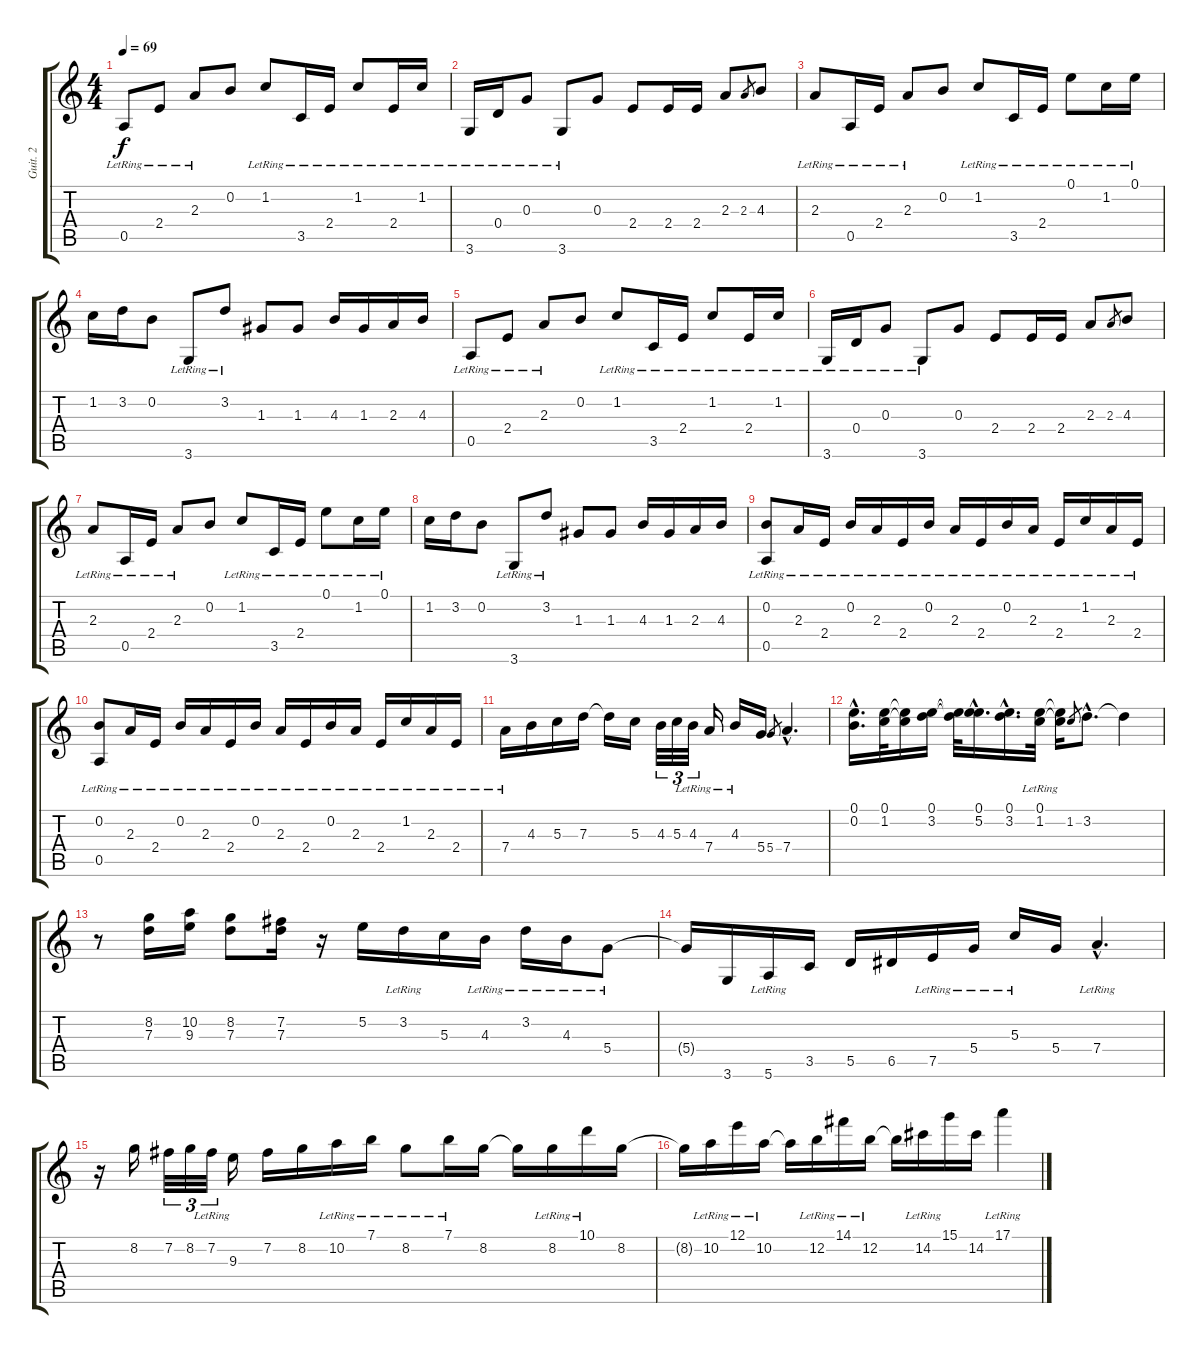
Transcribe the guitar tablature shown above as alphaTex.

\track ("Guit. 2" "Guit. 2") {instrument distortionguitar}
\staff {score tabs}
\tuning (E4 B3 G3 D3 A2 E2) {hide}
\ts (4 4)
\tempo 69
\clef g2
\ks c
0.5{lr}.8{dy f volume 11 instrument electricguitarjazz} 2.4{lr}.8 2.3{lr}.8 0.2.8 1.2{lr}.8 3.5{lr}.16 2.4{lr}.16 1.2{lr}.8 2.4{lr}.16 1.2{lr}.16 |
3.6{lr}.16 0.4{lr}.16 0.3{lr}.8 3.6{lr}.8 0.3.8 2.4.8 2.4.16 2.4.16 2.3.8 2.3.8{gr} 4.3.8 |
2.3{lr}.8 0.5{lr}.16 2.4{lr}.16 2.3{lr}.8 0.2.8 1.2{lr}.8 3.5{lr}.16 2.4{lr}.16 0.1{lr}.8 1.2{lr}.16 0.1{lr}.16 |
1.2.16 3.2.16 0.2.8 3.6{lr}.8 3.2{lr}.8 1.3.8 1.3.8 4.3.16 1.3.16 2.3.16 4.3.16 |
0.5{lr}.8 2.4{lr}.8 2.3{lr}.8 0.2.8 1.2{lr}.8 3.5{lr}.16 2.4{lr}.16 1.2{lr}.8 2.4{lr}.16 1.2{lr}.16 |
3.6{lr}.16 0.4{lr}.16 0.3{lr}.8 3.6{lr}.8 0.3.8 2.4.8 2.4.16 2.4.16 2.3.8 2.3.8{gr} 4.3.8 |
2.3{lr}.8 0.5{lr}.16 2.4{lr}.16 2.3{lr}.8 0.2.8 1.2{lr}.8 3.5{lr}.16 2.4{lr}.16 0.1{lr}.8 1.2{lr}.16 0.1{lr}.16 |
1.2.16 3.2.16 0.2.8 3.6{lr}.8 3.2{lr}.8 1.3.8 1.3.8 4.3.16 1.3.16 2.3.16 4.3.16 |
(0.2{lr} 0.5{lr}).8 2.3{lr}.16 2.4{lr}.16 0.2{lr}.16 2.3{lr}.16 2.4{lr}.16 0.2{lr}.16 2.3{lr}.16 2.4{lr}.16 0.2{lr}.16 2.3{lr}.16 2.4{lr}.16 1.2{lr}.16 2.3{lr}.16 2.4{lr}.16 |
(0.2{lr} 0.5{lr}).8 2.3{lr}.16 2.4{lr}.16 0.2{lr}.16 2.3{lr}.16 2.4{lr}.16 0.2{lr}.16 2.3{lr}.16 2.4{lr}.16 0.2{lr}.16 2.3{lr}.16 2.4{lr}.16 1.2{lr}.16 2.3{lr}.16 2.4{lr}.16 |
7.4{lr}.16{volume 11 instrument electricguitarjazz} 4.3.16 5.3.16 7.3.16 7.3{t}.16 5.3.16 4.3.32{tu (3 2)} 5.3.32{tu (3 2)} 4.3{lr}.32{tu (3 2)} 7.4{lr}.16 4.3{lr}.16 5.4.16 5.4.8{gr} 7.4{hac}.4{d} |
(0.1{hac} 0.2{hac}).16{d} (0.1 1.2).32 (0.1{t} 1.2{t}).16 (0.1 3.2).16 (0.1{t} 3.2{t}).32 (0.1{hac} 5.2{hac}).16{d} (0.1{hac} 3.2{hac}).16{d} (0.1{lr} 1.2).32 (0.1{t} 1.2{t}).16 1.2.8{gr} 3.2{hac}.8{d} 3.2{t}.4 |
r.8 (8.2 7.3).16 (10.2 9.3).16 (8.2 7.3).8 (7.2 7.3).16 r.16 5.2.16 3.2{lr}.16 5.3.16 4.3{lr}.16 3.2{lr}.16 4.3{lr}.16 5.4{lr}.8 |
5.4{t}.16 3.6.16 5.6{lr}.16 3.5.16 5.5.16 6.5.16 7.5{lr}.16 5.4{lr}.16 5.3{lr}.16 5.4.16 7.4{hac lr}.4{d} |
r.16 8.2.16 7.2.32{tu (3 2)} 8.2.32{tu (3 2)} 7.2{lr}.32{tu (3 2)} 9.3{lr}.16 7.2.16 8.2.16 10.2{lr}.16 7.1{lr}.16 8.2{lr}.8 7.1{lr}.16 8.2.16 8.2{t}.16 8.2{lr}.16 10.1{lr}.16 8.2.16 |
8.2{t}.16 10.2{lr}.16 12.1{lr}.16 10.2{lr}.16 10.2{t}.16 12.2{lr}.16 14.1{lr}.16 12.2{lr}.16 12.2{t}.16 14.2{lr}.16 15.1.16 14.2.16 17.1{lr}.4
